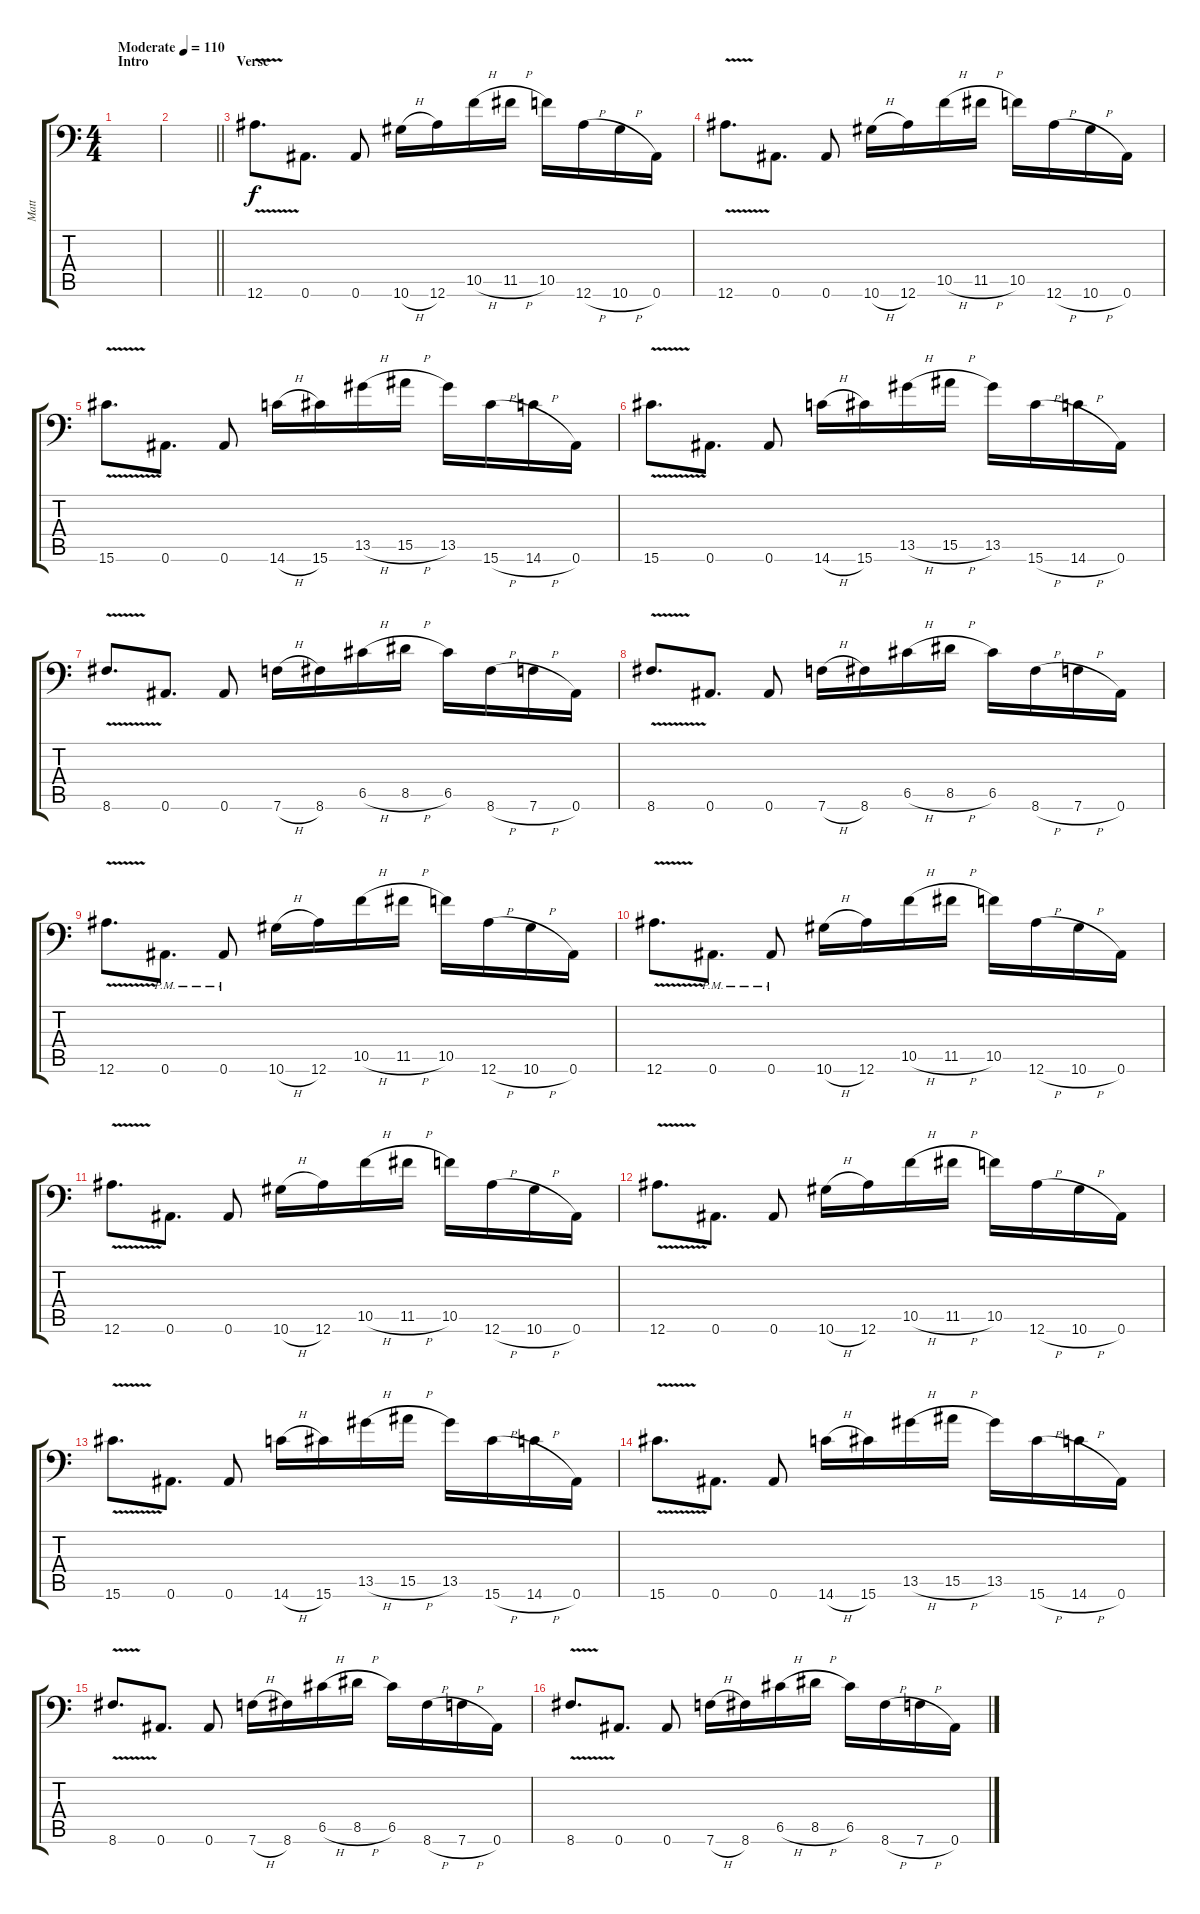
\track ("Matt" "Matt") {instrument distortionguitar}
\staff {score tabs}
\tuning (D4 A3 F3 C3 G2 Bb1) {hide}
\ts (4 4)
\section ("" "Intro")
\tempo (110 "Moderate")
\clef f4
\ks c
|
\barLineRight lightlight
|
\section ("" "Verse")
12.6{v}.8{d} 0.6.8{d} 0.6.8 10.6{h}.16 12.6.16 10.5{h}.16 11.5{h}.16 10.5.16 12.6{h}.16 10.6{h}.16 0.6.16 |
12.6{v}.8{d} 0.6.8{d} 0.6.8 10.6{h}.16 12.6.16 10.5{h}.16 11.5{h}.16 10.5.16 12.6{h}.16 10.6{h}.16 0.6.16 |
15.6{v}.8{d} 0.6.8{d} 0.6.8 14.6{h}.16 15.6.16 13.5{h}.16 15.5{h}.16 13.5.16 15.6{h}.16 14.6{h}.16 0.6.16 |
15.6{v}.8{d} 0.6.8{d} 0.6.8 14.6{h}.16 15.6.16 13.5{h}.16 15.5{h}.16 13.5.16 15.6{h}.16 14.6{h}.16 0.6.16 |
8.6{v}.8{d} 0.6.8{d} 0.6.8 7.6{h}.16 8.6.16 6.5{h}.16 8.5{h}.16 6.5.16 8.6{h}.16 7.6{h}.16 0.6.16 |
8.6{v}.8{d} 0.6.8{d} 0.6.8 7.6{h}.16 8.6.16 6.5{h}.16 8.5{h}.16 6.5.16 8.6{h}.16 7.6{h}.16 0.6.16 |
12.6{v}.8{d} 0.6{pm}.8{d} 0.6{pm}.8 10.6{h}.16 12.6.16 10.5{h}.16 11.5{h}.16 10.5.16 12.6{h}.16 10.6{h}.16 0.6.16 |
12.6{v}.8{d} 0.6{pm}.8{d} 0.6{pm}.8 10.6{h}.16 12.6.16 10.5{h}.16 11.5{h}.16 10.5.16 12.6{h}.16 10.6{h}.16 0.6.16 |
12.6{v}.8{d} 0.6.8{d} 0.6.8 10.6{h}.16 12.6.16 10.5{h}.16 11.5{h}.16 10.5.16 12.6{h}.16 10.6{h}.16 0.6.16 |
12.6{v}.8{d} 0.6.8{d} 0.6.8 10.6{h}.16 12.6.16 10.5{h}.16 11.5{h}.16 10.5.16 12.6{h}.16 10.6{h}.16 0.6.16 |
15.6{v}.8{d} 0.6.8{d} 0.6.8 14.6{h}.16 15.6.16 13.5{h}.16 15.5{h}.16 13.5.16 15.6{h}.16 14.6{h}.16 0.6.16 |
15.6{v}.8{d} 0.6.8{d} 0.6.8 14.6{h}.16 15.6.16 13.5{h}.16 15.5{h}.16 13.5.16 15.6{h}.16 14.6{h}.16 0.6.16 |
8.6{v}.8{d} 0.6.8{d} 0.6.8 7.6{h}.16 8.6.16 6.5{h}.16 8.5{h}.16 6.5.16 8.6{h}.16 7.6{h}.16 0.6.16 |
8.6{v}.8{d} 0.6.8{d} 0.6.8 7.6{h}.16 8.6.16 6.5{h}.16 8.5{h}.16 6.5.16 8.6{h}.16 7.6{h}.16 0.6.16
